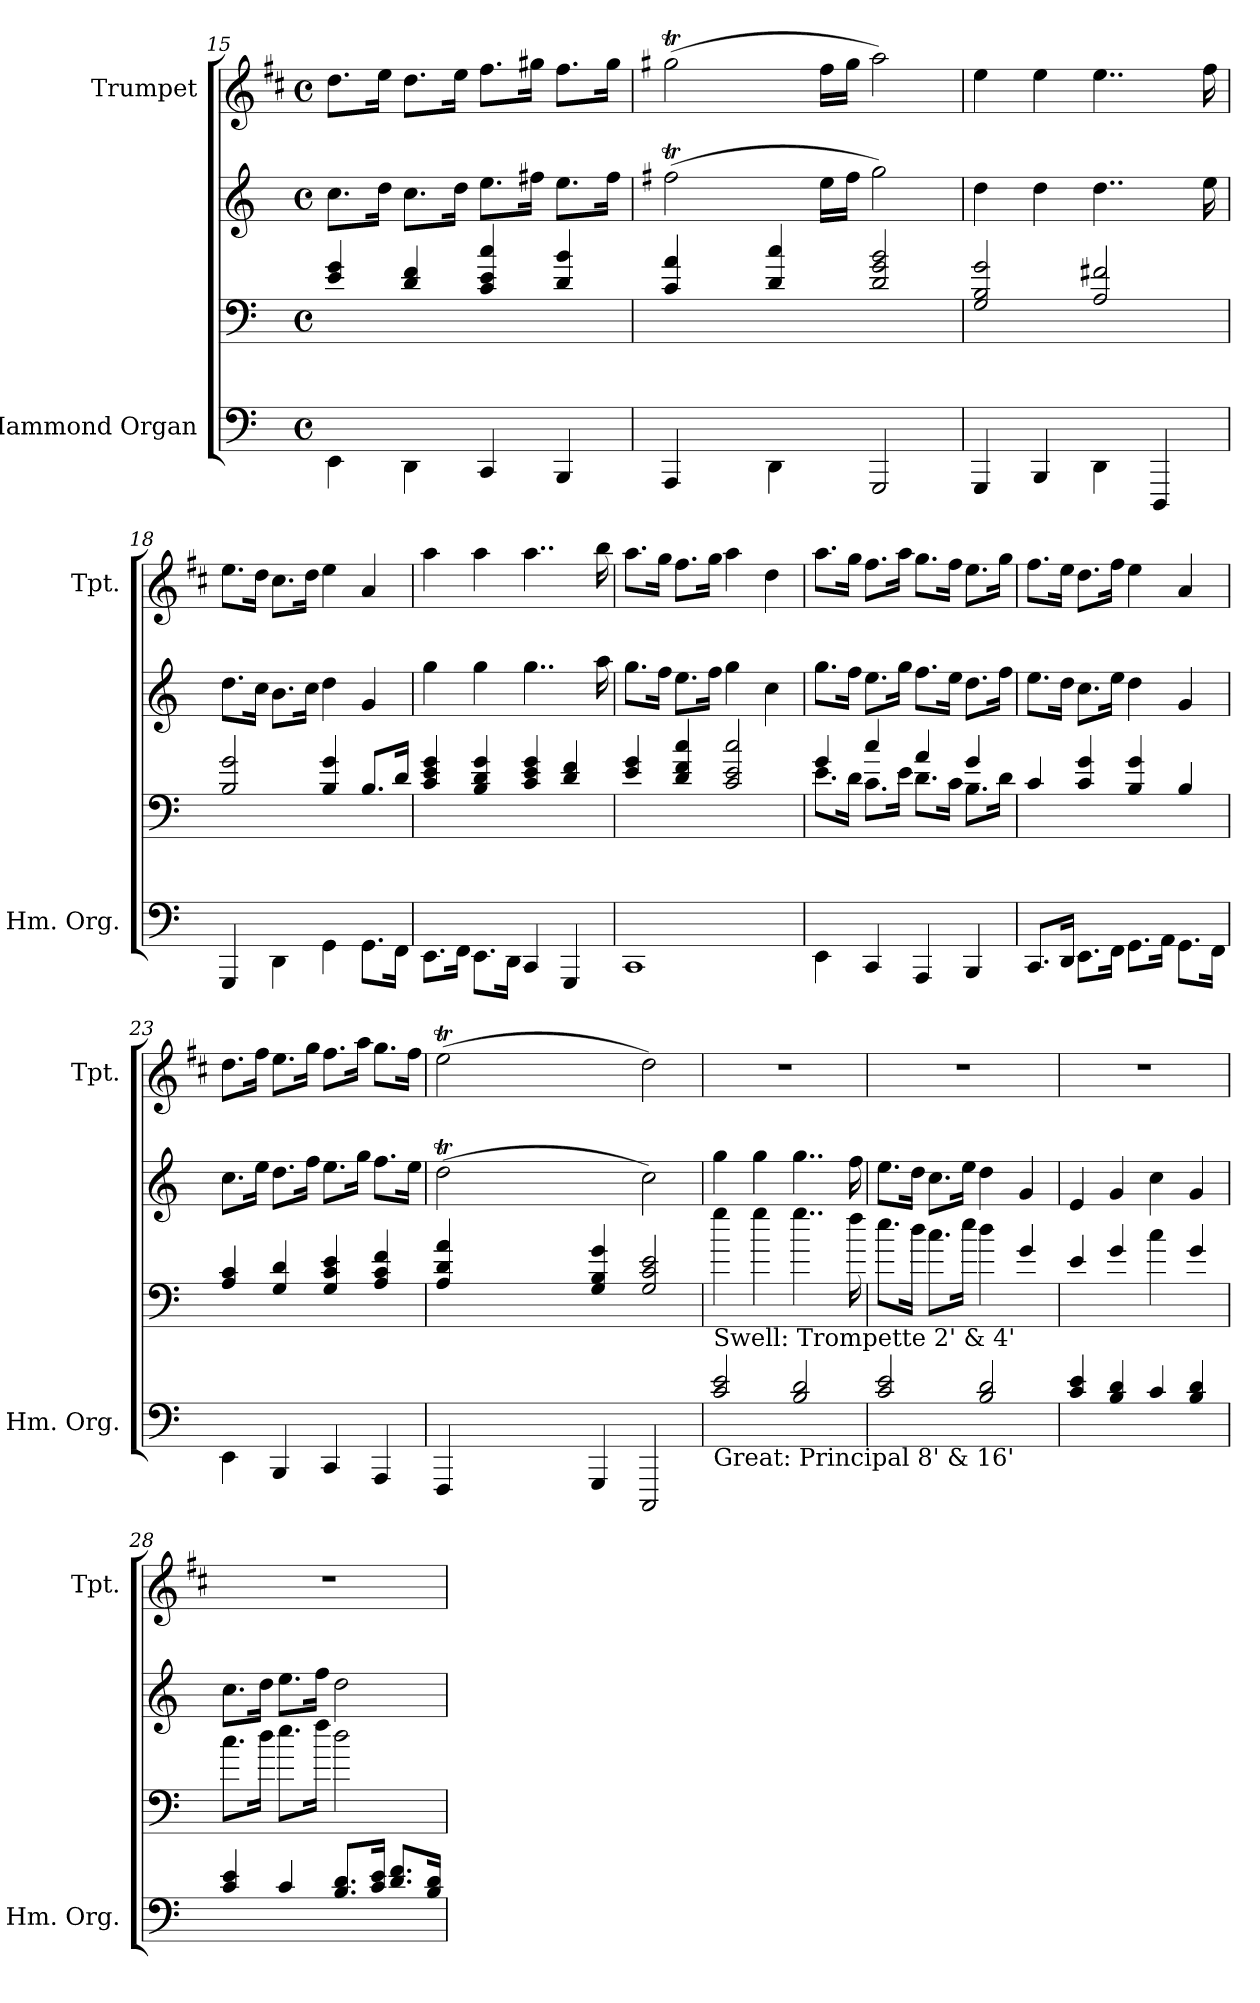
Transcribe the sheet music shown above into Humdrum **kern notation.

**kern	**kern	**kern	**kern
*part2	*part2	*part2	*part1
*staff4	*staff3	*staff2	*staff1
*I"Hammond Organ	*	*	*I"Trumpet
*I'Hm. Org.	*	*	*I'Tpt.
*clefF4	*clefF4	*clefG2	*clefG2
*	*	*	*ITrd1c2
*k[]	*k[]	*k[]	*k[]
*M4/4	*M4/4	*M4/4	*M4/4
*met(c)	*met(c)	*met(c)	*met(c)
=15	=15	=15	=15
4EE\	4e/ 4g/	8.cc\L	8.cc\L
.	.	16dd\Jk	16dd\Jk
4DD\	4d/ 4f/	8.cc\L	8.cc\L
.	.	16dd\Jk	16dd\Jk
4CC/	4c/ 4e/ 4cc/	8.ee\L	8.ee\L
.	.	16ff#X\Jk	16ff#X\Jk
4BBB/	4d/ 4b/	8.ee\L	8.ee\L
.	.	16ff#\Jk	16ff#\Jk
=16	=16	=16	=16
*	*	*^	*^
4AAA/	4c/ 4a/	(>2ff#Xt\	16ggyy	(>2ff#Xt\	16ggyy
.	.	.	16ff#yy	.	16ff#yy
.	.	.	16ggyy	.	16ggyy
.	.	.	16ff#yy	.	16ff#yy
4DD\	4d/ 4cc/	.	16ggyy	.	16ggyy
.	.	.	16ff#yy	.	16ff#yy
.	.	.	16ee\LL	.	16ee\LL
.	.	.	16ff#\JJ	.	16ff#\JJ
2GGG/	2d/ 2g/ 2b/	2gg\)	2ryy	2gg\)	2ryy
*	*	*v	*v	*	*
*	*	*	*v	*v
=17	=17	=17	=17
4GGG/	2G/ 2B/ 2g/	4dd\	4dd\
4BBB/	.	4dd\	4dd\
4DD\	2A/ 2f#X/	4..dd\	4..dd\
4DDD/	.	.	.
.	.	16ee\	16ee\
=18	=18	=18	=18
4GGG/	2B/ 2g/	8.dd\L	8.dd\L
.	.	16cc\Jk	16cc\Jk
4DD\	.	8.b\L	8.b\L
.	.	16cc\Jk	16cc\Jk
4GG\	4B/ 4g/	4dd\	4dd\
8.GG\L	8.B/L	4g/	4g/
16FF\Jk	16d/Jk	.	.
!!LO:LB:g=z
=19	=19	=19	=19
8.EE\L	4c/ 4e/ 4g/	4gg\	4gg\
16FF\Jk	.	.	.
8.EE\L	4B/ 4d/ 4g/	4gg\	4gg\
16DD\Jk	.	.	.
4CC/	4c/ 4e/ 4g/	4..gg\	4..gg\
4GGG/	4d/ 4f/	.	.
.	.	16aa\	16aa\
=20	=20	=20	=20
1CC	4e/ 4g/	8.gg\L	8.gg\L
.	.	16ff\Jk	16ff\Jk
.	4d/ 4f/ 4cc/	8.ee\L	8.ee\L
.	.	16ff\Jk	16ff\Jk
.	2c/ 2e/ 2cc/	4gg\	4gg\
.	.	4cc\	4cc\
=21	=21	=21	=21
*	*^	*	*
4EE\	4g/	8.e\L	8.gg\L	8.gg\L
.	.	16d\Jk	16ff\Jk	16ff\Jk
4CC/	4cc/	8.c\L	8.ee\L	8.ee\L
.	.	16e\Jk	16gg\Jk	16gg\Jk
4AAA/	4a/	8.d\L	8.ff\L	8.ff\L
.	.	16c\Jk	16ee\Jk	16ee\Jk
4BBB/	4g/	8.B\L	8.dd\L	8.dd\L
.	.	16d\Jk	16ff\Jk	16ff\Jk
*	*v	*v	*	*
=22	=22	=22	=22
8.CC/L	4c/	8.ee\L	8.ee\L
16DD/Jk	.	16dd\Jk	16dd\Jk
8.EE\L	4c/ 4g/	8.cc\L	8.cc\L
16FF\Jk	.	16ee\Jk	16ee\Jk
8.GG\L	4B/ 4g/	4dd\	4dd\
16AA\Jk	.	.	.
8.GG\L	4B/	4g/	4g/
16FF\Jk	.	.	.
=23	=23	=23	=23
4EE\	4A/ 4c/	8.cc\L	8.cc\L
.	.	16ee\Jk	16ee\Jk
4BBB/	4G/ 4d/	8.dd\L	8.dd\L
.	.	16ff\Jk	16ff\Jk
4CC/	4G/ 4c/ 4e/	8.ee\L	8.ee\L
.	.	16gg\Jk	16gg\Jk
4AAA/	4A/ 4c/ 4f/	8.ff\L	8.ff\L
.	.	16ee\Jk	16ee\Jk
=24	=24	=24	=24
*	*	*^	*^
4FFF/	4A/ 4d/ 4a/	(>2ddT\	32ddyy	(>2ddT\	32ddyy
.	.	.	32eeyy	.	32eeyy
.	.	.	32ddyy	.	32ddyy
.	.	.	32eeyy	.	32eeyy
.	.	.	32ddyy	.	32ddyy
.	.	.	32eeyy	.	32eeyy
.	.	.	32ddyy	.	32ddyy
.	.	.	32eeyy	.	32eeyy
4GGG/	4G/ 4B/ 4g/	.	8.ddyy	.	8.ddyy
.	.	.	16ccyy	.	16ccyy
2CCC/	2G/ 2c/ 2e/	2cc\)	2ryy	2cc\)	2ryy
!!LO:PB:g=z
=25	=25	=25	=25	=25	=25
!	!LO:TX:b:t=Swell&colon; Trompette 2' & 4'	!	!	!	!
!LO:TX:b:t=Great&colon; Principal 8' & 16'	!	!	!	!	!
*	*	*v	*v	*	*
*	*	*	*v	*v
2c/ 2e/	4gg\	4gg\	1r
.	4gg\	4gg\	.
2B/ 2d/	4..gg\	4..gg\	.
.	16ff\	16ff\	.
=26	=26	=26	=26
2c/ 2e/	8.ee\L	8.ee\L	1r
.	16dd\Jk	16dd\Jk	.
.	8.cc\L	8.cc\L	.
.	16ee\Jk	16ee\Jk	.
2B/ 2d/	4dd\	4dd\	.
.	4g/	4g/	.
=27	=27	=27	=27
4c/ 4e/	4e/	4e/	1r
4B/ 4d/	4g/	4g/	.
4c/	4cc\	4cc\	.
4B/ 4d/	4g/	4g/	.
=28	=28	=28	=28
4c/ 4e/	8.cc\L	8.cc\L	1r
.	16dd\Jk	16dd\Jk	.
4c/	8.ee\L	8.ee\L	.
.	16ff\Jk	16ff\Jk	.
8.B/ 8.d/L	2dd\	2dd\	.
16c/ 16e/Jk	.	.	.
8.d/ 8.f/L	.	.	.
16B/ 16d/Jk	.	.	.
=	=	=	=
*-	*-	*-	*-
